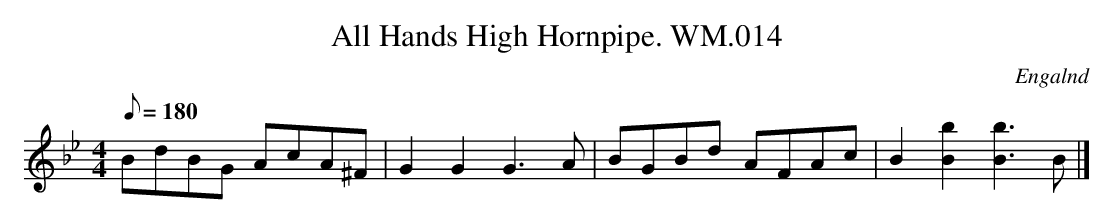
X:1
T:All Hands High Hornpipe. WM.014
M:4/4
L:1/8
Q:180
O:Engalnd
K:C Dor
BdBG AcA^F|G2G2G3A|BGBd AFAc|B2[B2b2][B3b3]B|]
